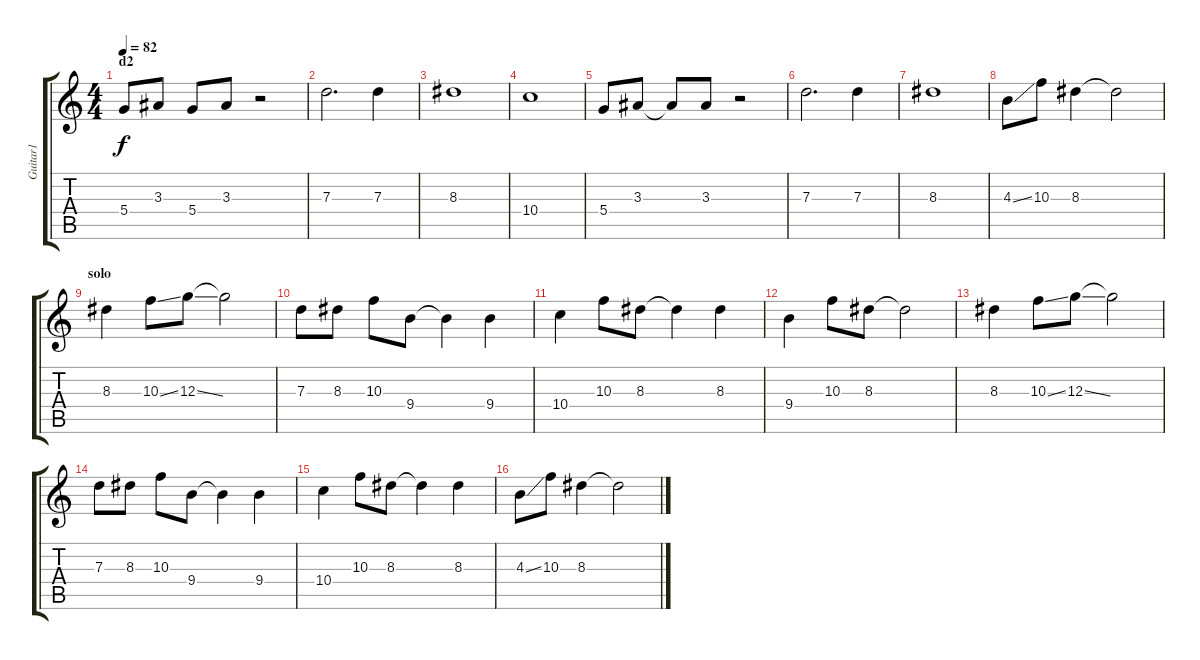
\track ("Guitar1" "Guitar1") {instrument electricguitarjazz}
\staff {score tabs}
\tuning (E4 B3 G3 D3 A2 E2) {hide}
\ts (4 4)
\section ("" "d2")
\tempo 82
\clef g2
\ks c
5.4.8{dy f} 3.3.8 5.4.8 3.3.8 r.2 |
7.3.2{d} 7.3.4 |
8.3.1 |
10.4.1 |
5.4.8 3.3.8 3.3{t}.8 3.3.8 r.2 |
7.3.2{d} 7.3.4 |
8.3.1 |
4.3{ss}.8 10.3.8 8.3.4 8.3{t}.2 |
\section ("" "solo")
8.3.4 10.3{ss}.8 12.3{ss}.8 12.3{t}.2 |
7.3.8 8.3.8 10.3.8 9.4.8 9.4{t}.4 9.4.4 |
10.4.4 10.3.8 8.3.8 8.3{t}.4 8.3.4 |
9.4.4 10.3.8 8.3.8 8.3{t}.2 |
8.3.4 10.3{ss}.8 12.3{ss}.8 12.3{t}.2 |
7.3.8 8.3.8 10.3.8 9.4.8 9.4{t}.4 9.4.4 |
10.4.4 10.3.8 8.3.8 8.3{t}.4 8.3.4 |
4.3{ss}.8 10.3.8 8.3.4 8.3{t}.2
